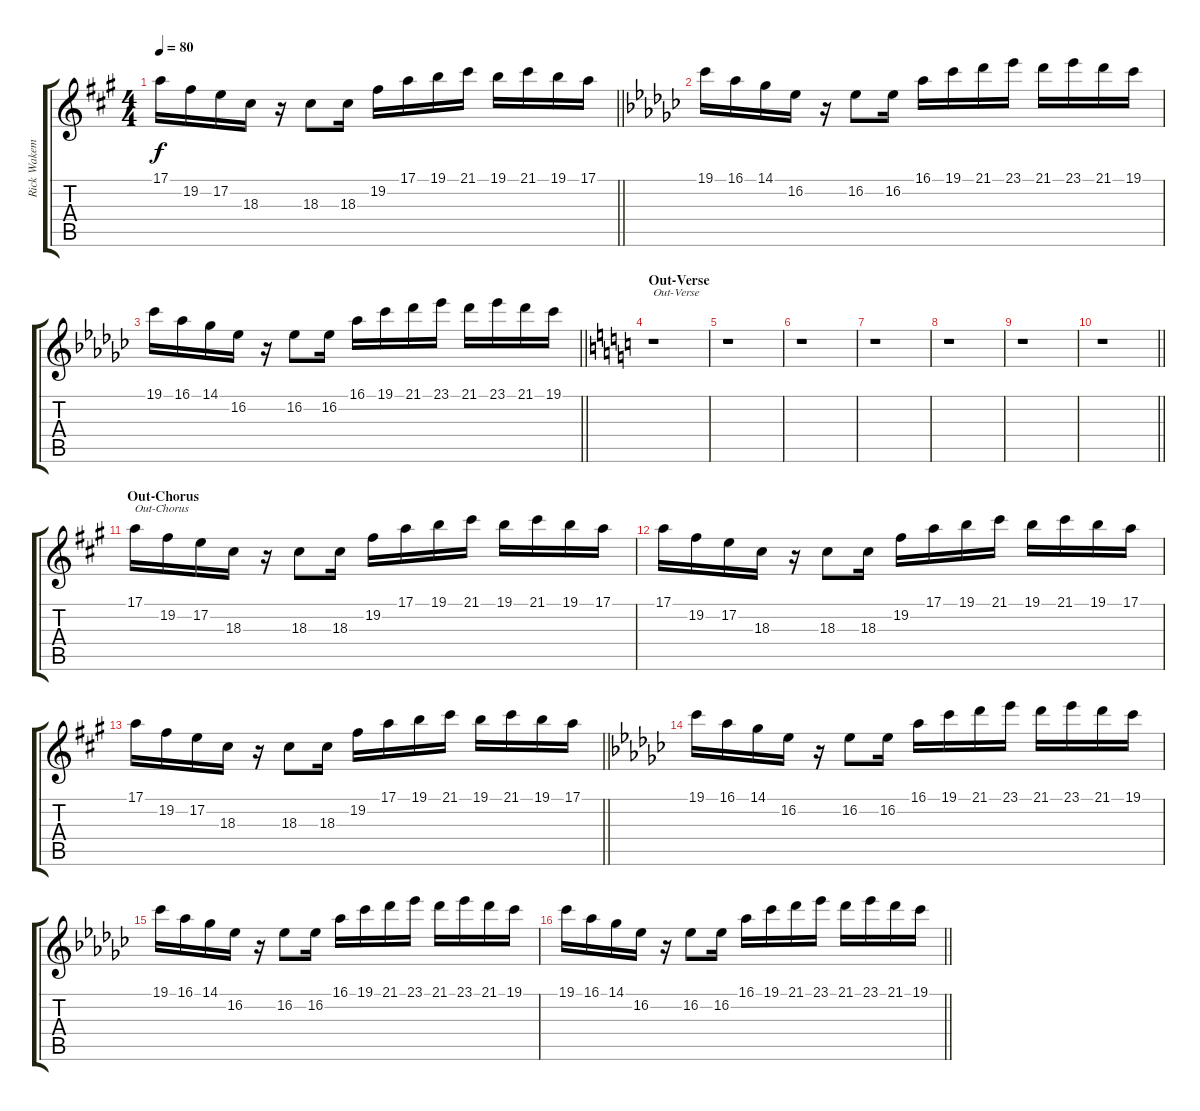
\track ("Rick Wakeman 1" "Rick Wakem") {instrument drawbarorgan}
\staff {score tabs}
\tuning (E4 B3 G3 D3 A2 E2) {hide}
\ts (4 4)
\tempo 80
\clef g2
\barLineRight lightlight
\ks a
17.1.16{dy f} 19.2.16 17.2.16 18.3.16 r.16 18.3.8 18.3.16 19.2.16 17.1.16 19.1.16 21.1.16 19.1.16 21.1.16 19.1.16 17.1.16 |
\ks gb
19.1.16 16.1.16 14.1.16 16.2.16 r.16 16.2.8 16.2.16 16.1.16 19.1.16 21.1.16 23.1.16 21.1.16 23.1.16 21.1.16 19.1.16 |
\barLineRight lightlight
19.1.16 16.1.16 14.1.16 16.2.16 r.16 16.2.8 16.2.16 16.1.16 19.1.16 21.1.16 23.1.16 21.1.16 23.1.16 21.1.16 19.1.16 |
\section ("" "Out-Verse")
\ks c
r.1{txt "Out-Verse"} |
r.1 |
r.1 |
r.1 |
r.1 |
r.1 |
\barLineRight lightlight
r.1 |
\section ("" "Out-Chorus")
\ks a
17.1.16{txt "Out-Chorus"} 19.2.16 17.2.16 18.3.16 r.16 18.3.8 18.3.16 19.2.16 17.1.16 19.1.16 21.1.16 19.1.16 21.1.16 19.1.16 17.1.16 |
17.1.16 19.2.16 17.2.16 18.3.16 r.16 18.3.8 18.3.16 19.2.16 17.1.16 19.1.16 21.1.16 19.1.16 21.1.16 19.1.16 17.1.16 |
\barLineRight lightlight
17.1.16 19.2.16 17.2.16 18.3.16 r.16 18.3.8 18.3.16 19.2.16 17.1.16 19.1.16 21.1.16 19.1.16 21.1.16 19.1.16 17.1.16 |
\ks gb
19.1.16 16.1.16 14.1.16 16.2.16 r.16 16.2.8 16.2.16 16.1.16 19.1.16 21.1.16 23.1.16 21.1.16 23.1.16 21.1.16 19.1.16 |
19.1.16 16.1.16 14.1.16 16.2.16 r.16 16.2.8 16.2.16 16.1.16 19.1.16 21.1.16 23.1.16 21.1.16 23.1.16 21.1.16 19.1.16 |
\barLineRight lightlight
19.1.16 16.1.16 14.1.16 16.2.16 r.16 16.2.8 16.2.16 16.1.16 19.1.16 21.1.16 23.1.16 21.1.16 23.1.16 21.1.16 19.1.16
